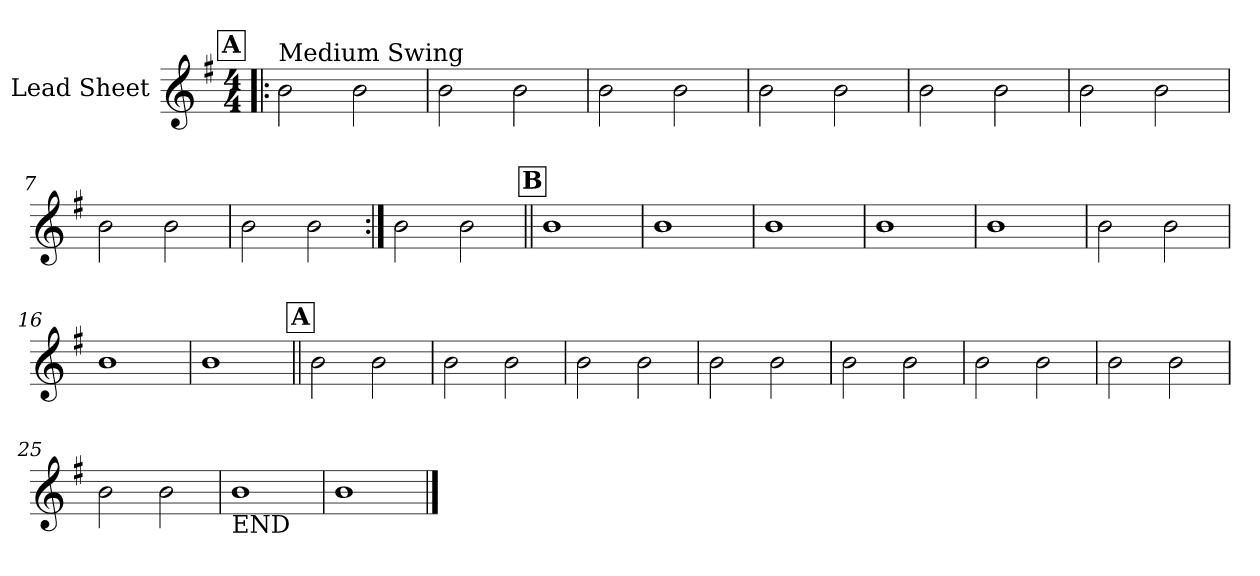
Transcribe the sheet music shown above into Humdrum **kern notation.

**kern
*part1
*staff1
*I"Lead Sheet
*clefG2
*k[f#]
*G:
*M4/4
!!LO:REH:place=s1:a:fs=14:t=A
=1!|:
!LO:TX:a:t=Medium Swing
2b\
2b\
=2
2b\
2b\
=3
2b\
2b\
=4
2b\
2b\
!!LO:LB:g=z
=5
2b\
2b\
=6
2b\
2b\
=7
2b\
2b\
=8
2b\
2b\
!!LO:LB:g=z
=9:|!
2b\
2b\
!!LO:LB:g=z
!!LO:REH:place=s1:a:fs=14:t=B
=10||
1b
=11
1b
=12
1b
=13
1b
!!LO:LB:g=z
=14
1b
=15
2b\
2b\
=16
1b
=17
1b
!!LO:LB:g=z
!!LO:REH:place=s1:a:fs=14:t=A
=18||
2b\
2b\
=19
2b\
2b\
=20
2b\
2b\
=21
2b\
2b\
!!LO:LB:g=z
=22
2b\
2b\
=23
2b\
2b\
=24
2b\
2b\
=25
2b\
2b\
!!LO:LB:g=z
=26
!LO:TX:b:t=END
1b
=27
1b
==
*-
